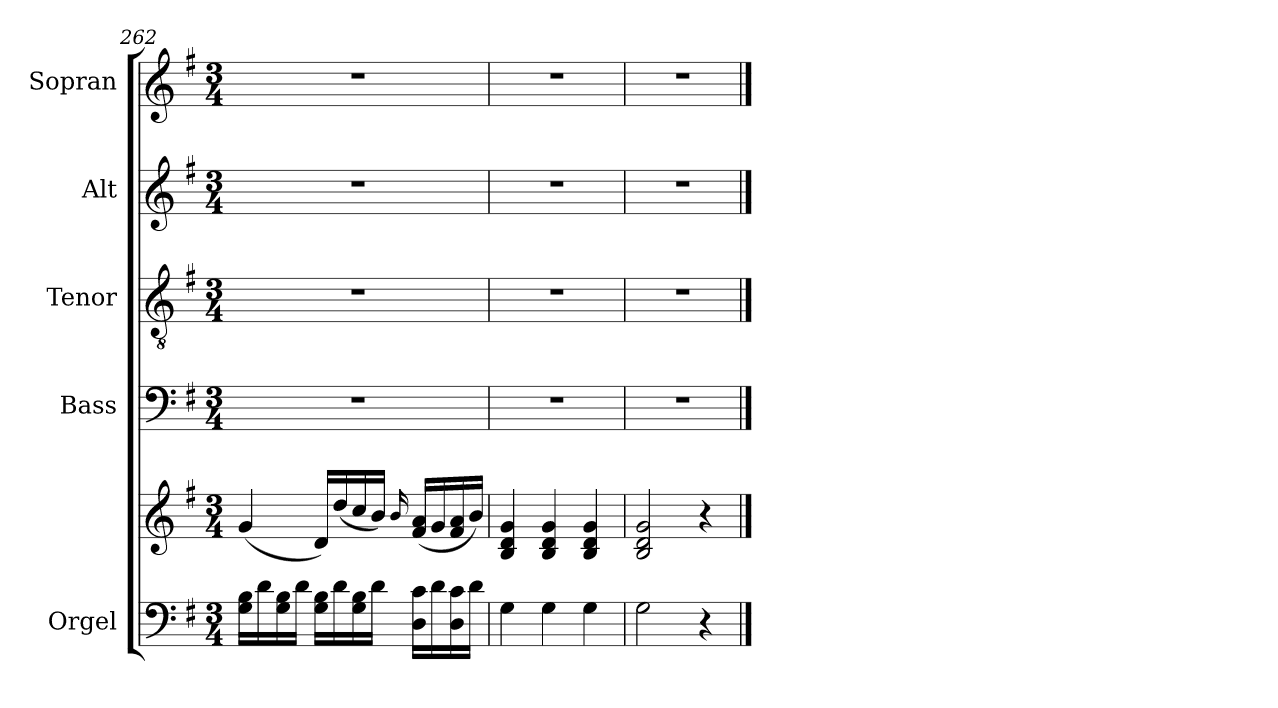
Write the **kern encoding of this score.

**kern	**kern	**kern	**kern	**kern	**kern
*part5	*part5	*part4	*part3	*part2	*part1
*staff6	*staff5	*staff4	*staff3	*staff2	*staff1
*I"Orgel	*	*I"Bass	*I"Tenor	*I"Alt	*I"Sopran
*I'Org.	*	*I'B.	*I'T.	*I'A.	*I'S.
*clefF4	*clefG2	*clefF4	*clefGv2	*clefG2	*clefG2
*k[f#]	*k[f#]	*k[f#]	*k[f#]	*k[f#]	*k[f#]
*G:	*G:	*G:	*G:	*G:	*G:
*M3/4	*M3/4	*M3/4	*M3/4	*M3/4	*M3/4
=262	=262	=262	=262	=262	=262
16G\ 16B\LL	(<4g/	2.r	2.r	2.r	2.r
16d\	.	.	.	.	.
16G\ 16B\	.	.	.	.	.
16d\JJ	.	.	.	.	.
16G\ 16B\LL	16d/LL)	.	.	.	.
16d\	(<16dd/	.	.	.	.
16G\ 16B\	16cc/	.	.	.	.
16d\JJ	16b/JJ)	.	.	.	.
.	16qqb/	.	.	.	.
16D\ 16c\LL	(<16f#/ 16a/LL	.	.	.	.
16d\	16g/	.	.	.	.
16D\ 16c\	16f#/ 16a/	.	.	.	.
16d\JJ	16b/JJ)	.	.	.	.
=263	=263	=263	=263	=263	=263
4G\	4B/ 4d/ 4g/	2.r	2.r	2.r	2.r
4G\	4B/ 4d/ 4g/	.	.	.	.
4G\	4B/ 4d/ 4g/	.	.	.	.
=264	=264	=264	=264	=264	=264
2G\	2B/ 2d/ 2g/	2.r	2.r	2.r	2.r
4r	4r	.	.	.	.
==	==	==	==	==	==
*-	*-	*-	*-	*-	*-
